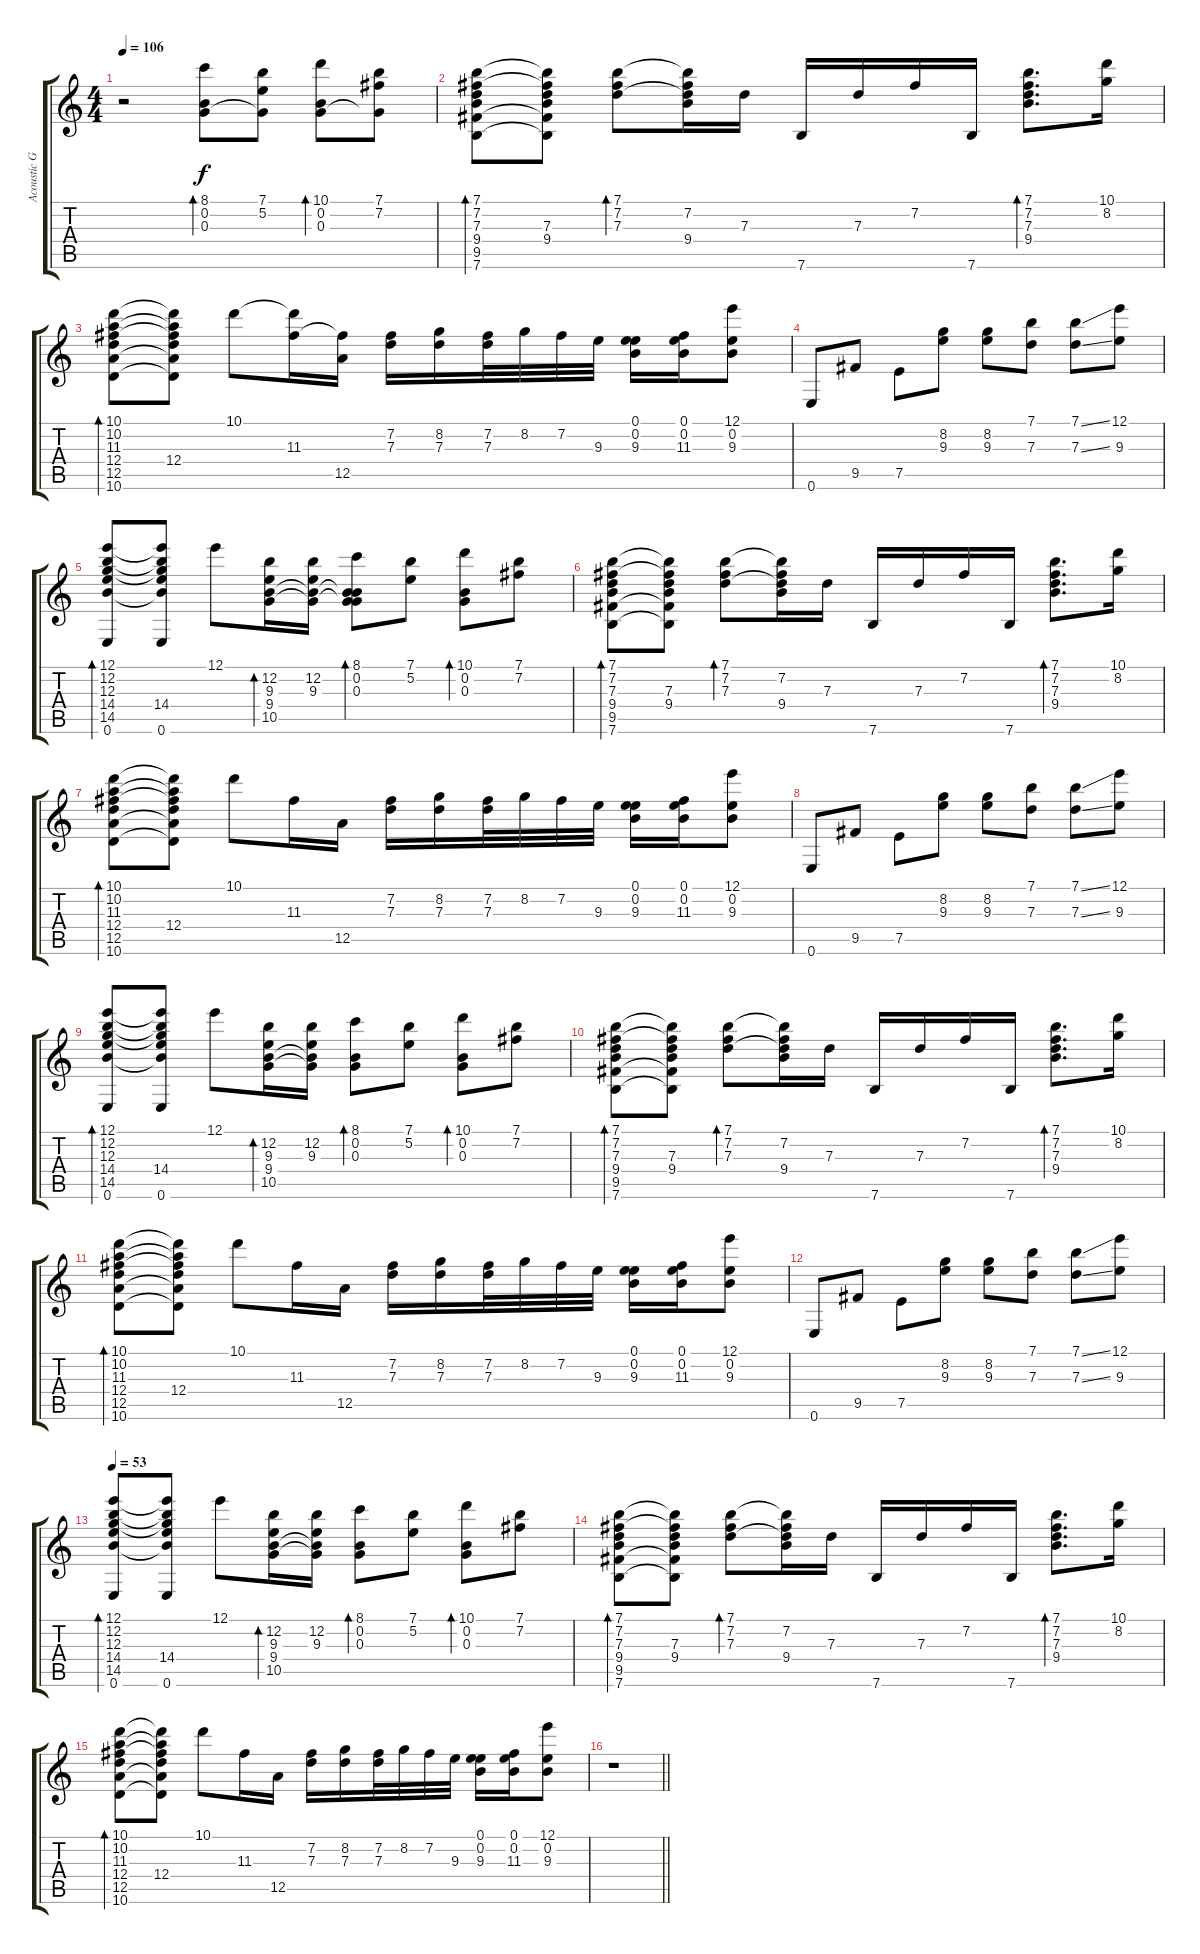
\track ("Acoustic Guitar" "Acoustic G") {instrument acousticguitarsteel}
\staff {score tabs}
\tuning (E4 B3 G3 D3 A2 E2) {hide}
\ts (4 4)
\tempo 106
\tempo 53
\tempo 106
\clef g2
\ks c
r.2{dy f instrument acousticguitarsteel} (8.1 0.2 0.3).8{bd 60} (7.1 5.2 0.3{t}).8 (10.1 0.2 0.3).8{bd 60} (7.1 7.2 0.3{t}).8 |
(7.1 7.2 7.3 9.4 9.5 7.6).8{bd 60} (7.1{t} 7.2{t} 7.3 9.4 9.5{t} 7.6{t}).8 (7.1 7.2 7.3).8{bd 60} (7.1{t} 7.2 7.3{t} 9.4).16 7.3.16 7.6.16 7.3.16 7.2.16 7.6.16 (7.1 7.2 7.3 9.4).8{d bd 60} (10.1 8.2).16 |
(10.1 10.2 11.3 12.4 12.5 10.6).8{bd 60} (10.1{t} 10.2{t} 11.3{t} 12.4 12.5{t} 10.6{t}).8 10.1.8 (10.1{t} 11.3).16 (11.3{t} 12.5).16 (7.2 7.3).16 (8.2 7.3).16 (7.2 7.3).32 8.2.32 7.2.32 9.3.32 (0.1 0.2 9.3).16 (0.1 0.2 11.3).16 (12.1 0.2 9.3).8 |
0.6.8 9.5.8 7.5.8 (8.2 9.3).8 (8.2 9.3).8 (7.1 7.3).8 (7.1{ss} 7.3{ss}).8 (12.1 9.3).8 |
(12.1 12.2 12.3 14.4 14.5 0.6).8{bd 60} (12.1{t} 12.2{t} 12.3{t} 14.4 14.5{t} 0.6).8 12.1.8 (12.2 9.3 9.4 10.5).16{bd 60} (12.2 9.3 9.4{t} 10.5{t}).16 (8.1 0.2 0.3 9.4{t} 10.5{t}).8{bd 60} (7.1 5.2).8 (10.1 0.2 0.3).8{bd 60} (7.1 7.2).8 |
(7.1 7.2 7.3 9.4 9.5 7.6).8{bd 60} (7.1{t} 7.2{t} 7.3 9.4 9.5{t} 7.6{t}).8 (7.1 7.2 7.3).8{bd 60} (7.1{t} 7.2 7.3{t} 9.4).16 7.3.16 7.6.16 7.3.16 7.2.16 7.6.16 (7.1 7.2 7.3 9.4).8{d bd 60} (10.1 8.2).16 |
(10.1 10.2 11.3 12.4 12.5 10.6).8{bd 60} (10.1{t} 10.2{t} 11.3{t} 12.4 12.5{t} 10.6{t}).8 10.1.8 11.3.16 12.5.16 (7.2 7.3).16 (8.2 7.3).16 (7.2 7.3).32 8.2.32 7.2.32 9.3.32 (0.1 0.2 9.3).16 (0.1 0.2 11.3).16 (12.1 0.2 9.3).8 |
0.6.8 9.5.8 7.5.8 (8.2 9.3).8 (8.2 9.3).8 (7.1 7.3).8 (7.1{ss} 7.3{ss}).8 (12.1 9.3).8 |
(12.1 12.2 12.3 14.4 14.5 0.6).8{bd 60} (12.1{t} 12.2{t} 12.3{t} 14.4 14.5{t} 0.6).8 12.1.8 (12.2 9.3 9.4 10.5).16{bd 60} (12.2 9.3 9.4{t} 10.5{t}).16 (8.1 0.2 0.3).8{bd 60} (7.1 5.2).8 (10.1 0.2 0.3).8{bd 60} (7.1 7.2).8 |
(7.1 7.2 7.3 9.4 9.5 7.6).8{bd 60} (7.1{t} 7.2{t} 7.3 9.4 9.5{t} 7.6{t}).8 (7.1 7.2 7.3).8{bd 60} (7.1{t} 7.2 7.3{t} 9.4).16 7.3.16 7.6.16 7.3.16 7.2.16 7.6.16 (7.1 7.2 7.3 9.4).8{d bd 60} (10.1 8.2).16 |
(10.1 10.2 11.3 12.4 12.5 10.6).8{bd 60} (10.1{t} 10.2{t} 11.3{t} 12.4 12.5{t} 10.6{t}).8 10.1.8 11.3.16 12.5.16 (7.2 7.3).16 (8.2 7.3).16 (7.2 7.3).32 8.2.32 7.2.32 9.3.32 (0.1 0.2 9.3).16 (0.1 0.2 11.3).16 (12.1 0.2 9.3).8 |
0.6.8 9.5.8 7.5.8 (8.2 9.3).8 (8.2 9.3).8 (7.1 7.3).8 (7.1{ss} 7.3{ss}).8 (12.1 9.3).8 |
\tempo 53
(12.1 12.2 12.3 14.4 14.5 0.6).8{bd 60} (12.1{t} 12.2{t} 12.3{t} 14.4 14.5{t} 0.6).8 12.1.8 (12.2 9.3 9.4 10.5).16{bd 60} (12.2 9.3 9.4{t} 10.5{t}).16 (8.1 0.2 0.3).8{bd 60} (7.1 5.2).8 (10.1 0.2 0.3).8{bd 60} (7.1 7.2).8 |
(7.1 7.2 7.3 9.4 9.5 7.6).8{bd 60} (7.1{t} 7.2{t} 7.3 9.4 9.5{t} 7.6{t}).8 (7.1 7.2 7.3).8{bd 60} (7.1{t} 7.2 7.3{t} 9.4).16 7.3.16 7.6.16 7.3.16 7.2.16 7.6.16 (7.1 7.2 7.3 9.4).8{d bd 60} (10.1 8.2).16 |
(10.1 10.2 11.3 12.4 12.5 10.6).8{bd 60} (10.1{t} 10.2{t} 11.3{t} 12.4 12.5{t} 10.6{t}).8 10.1.8 11.3.16 12.5.16 (7.2 7.3).16 (8.2 7.3).16 (7.2 7.3).32 8.2.32 7.2.32 9.3.32 (0.1 0.2 9.3).16 (0.1 0.2 11.3).16 (12.1 0.2 9.3).8 |
\barLineRight lightlight
r.1{volume 13}
